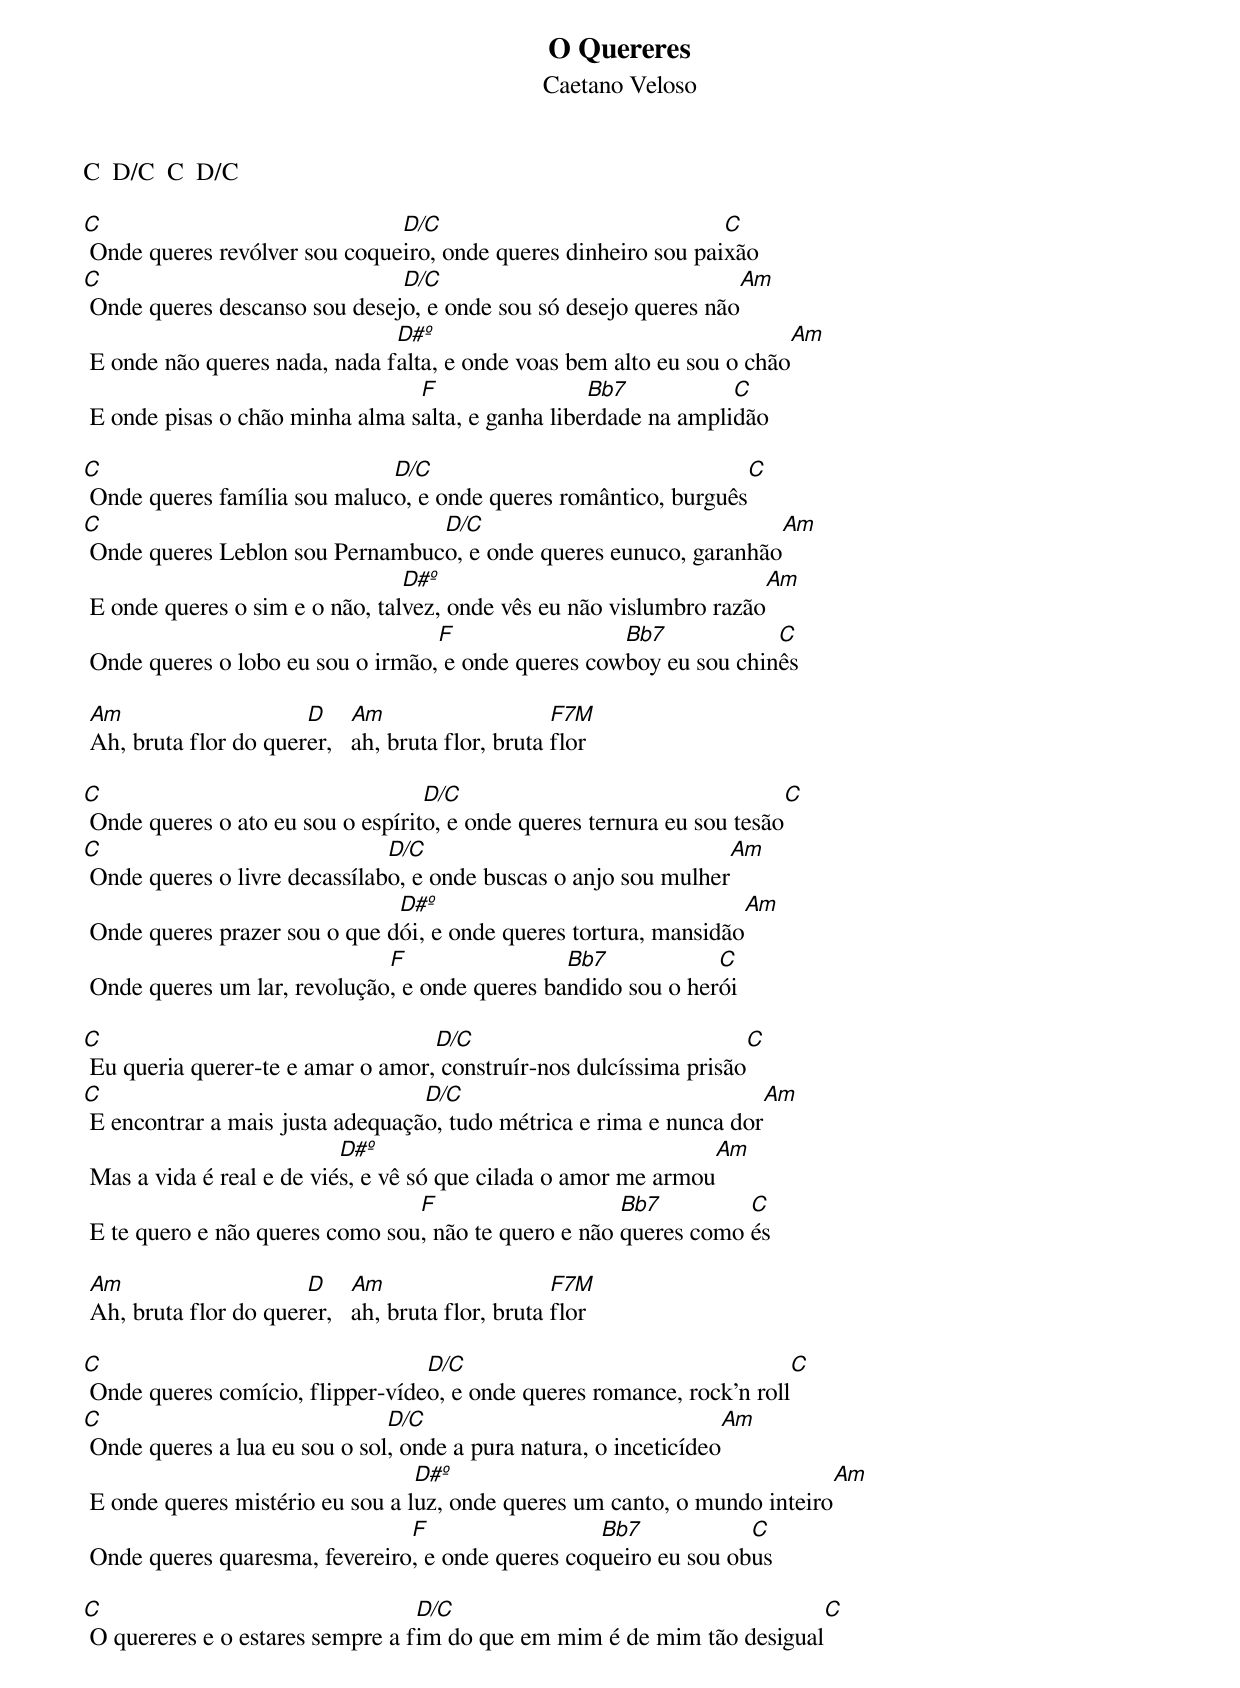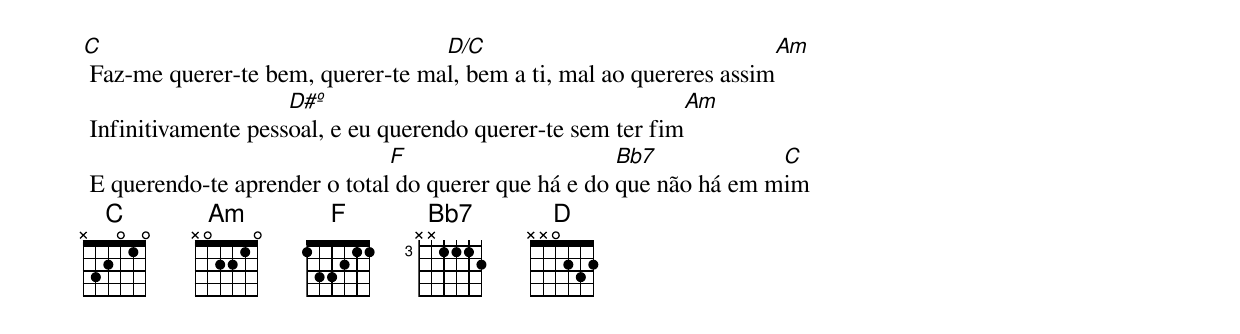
O Quereres
Caetano Veloso

C  D/C  C  D/C

C                              D/C                              C
 Onde queres revólver sou coqueiro, onde queres dinheiro sou paixão
C                              D/C                               Am
 Onde queres descanso sou desejo, e onde sou só desejo queres não
                               D#º                                     Am
 E onde não queres nada, nada falta, e onde voas bem alto eu sou o chão
                                 F                 Bb7           C
 E onde pisas o chão minha alma salta, e ganha liberdade na amplidão

C                             D/C                                C
 Onde queres família sou maluco, e onde queres romântico, burguês
C                                D/C                              Am
 Onde queres Leblon sou Pernambuco, e onde queres eunuco, garanhão
                                 D#º                                 Am
 E onde queres o sim e o não, talvez, onde vês eu não vislumbro razão
                                   F                 Bb7            C
 Onde queres o lobo eu sou o irmão, e onde queres cowboy eu sou chinês

 Am                    D     Am                    F7M
 Ah, bruta flor do querer,   ah, bruta flor, bruta flor

C                                  D/C                                  C
 Onde queres o ato eu sou o espírito, e onde queres ternura eu sou tesão
C                              D/C                                Am
 Onde queres o livre decassílabo, e onde buscas o anjo sou mulher
                               D#º                                Am
 Onde queres prazer sou o que dói, e onde queres tortura, mansidão
                              F                 Bb7            C
 Onde queres um lar, revolução, e onde queres bandido sou o herói

C                                  D/C                             C
 Eu queria querer-te e amar o amor, construír-nos dulcíssima prisão
C                                 D/C                               Am
 E encontrar a mais justa adequação, tudo métrica e rima e nunca dor
                           D#º                                   Am
 Mas a vida é real e de viés, e vê só que cilada o amor me armou
                                 F                    Bb7         C
 E te quero e não queres como sou, não te quero e não queres como és

 Am                    D     Am                    F7M
 Ah, bruta flor do querer,   ah, bruta flor, bruta flor

C                                 D/C                                  C
 Onde queres comício, flipper-vídeo, e onde queres romance, rock'n roll
C                              D/C                                Am
 Onde queres a lua eu sou o sol, onde a pura natura, o inceticídeo
                                  D#º                                      Am
 E onde queres mistério eu sou a luz, onde queres um canto, o mundo inteiro
                                F                  Bb7            C
 Onde queres quaresma, fevereiro, e onde queres coqueiro eu sou obus

C                                 D/C                                   C
 O quereres e o estares sempre a fim do que em mim é de mim tão desigual
C                                  D/C                               Am
 Faz-me querer-te bem, querer-te mal, bem a ti, mal ao quereres assim
                     D#º                                     Am
 Infinitivamente pessoal, e eu querendo querer-te sem ter fim
                               F                      Bb7            C
 E querendo-te aprender o total do querer que há e do que não há em mim
